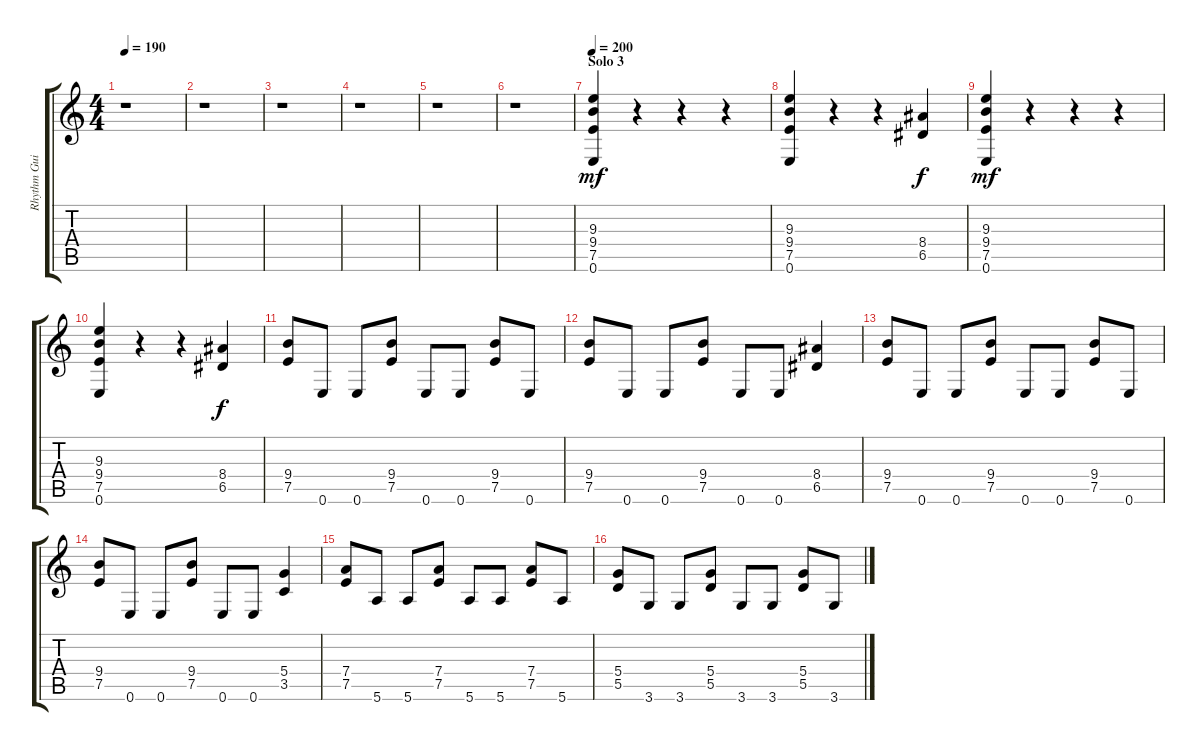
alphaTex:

\track ("Rhythm Guitar 2" "Rhythm Gui") {instrument overdrivenguitar}
\staff {score tabs}
\tuning (E4 B3 G3 D3 A2 E2) {hide}
\ts (4 4)
\tempo 190
\clef g2
\ks c
r.1{dy f} |
r.1 |
r.1 |
r.1 |
r.1 |
r.1 |
\section ("" "Solo 3")
\tempo 200
(9.3 9.4 7.5 0.6).4{dy mf volume 14} r.4 r.4 r.4 |
(9.3 9.4 7.5 0.6).4 r.4 r.4 (8.4 6.5).4{dy f} |
(9.3 9.4 7.5 0.6).4{dy mf} r.4 r.4 r.4 |
(9.3 9.4 7.5 0.6).4 r.4 r.4 (8.4 6.5).4{dy f} |
(9.4 7.5).8 0.6.8 0.6.8 (9.4 7.5).8 0.6.8 0.6.8 (9.4 7.5).8 0.6.8 |
(9.4 7.5).8 0.6.8 0.6.8 (9.4 7.5).8 0.6.8 0.6.8 (8.4 6.5).4 |
(9.4 7.5).8 0.6.8 0.6.8 (9.4 7.5).8 0.6.8 0.6.8 (9.4 7.5).8 0.6.8 |
(9.4 7.5).8 0.6.8 0.6.8 (9.4 7.5).8 0.6.8 0.6.8 (5.4 3.5).4 |
(7.4 7.5).8 5.6.8 5.6.8 (7.4 7.5).8 5.6.8 5.6.8 (7.4 7.5).8 5.6.8 |
(5.4 5.5).8 3.6.8 3.6.8 (5.4 5.5).8 3.6.8 3.6.8 (5.4 5.5).8 3.6.8
